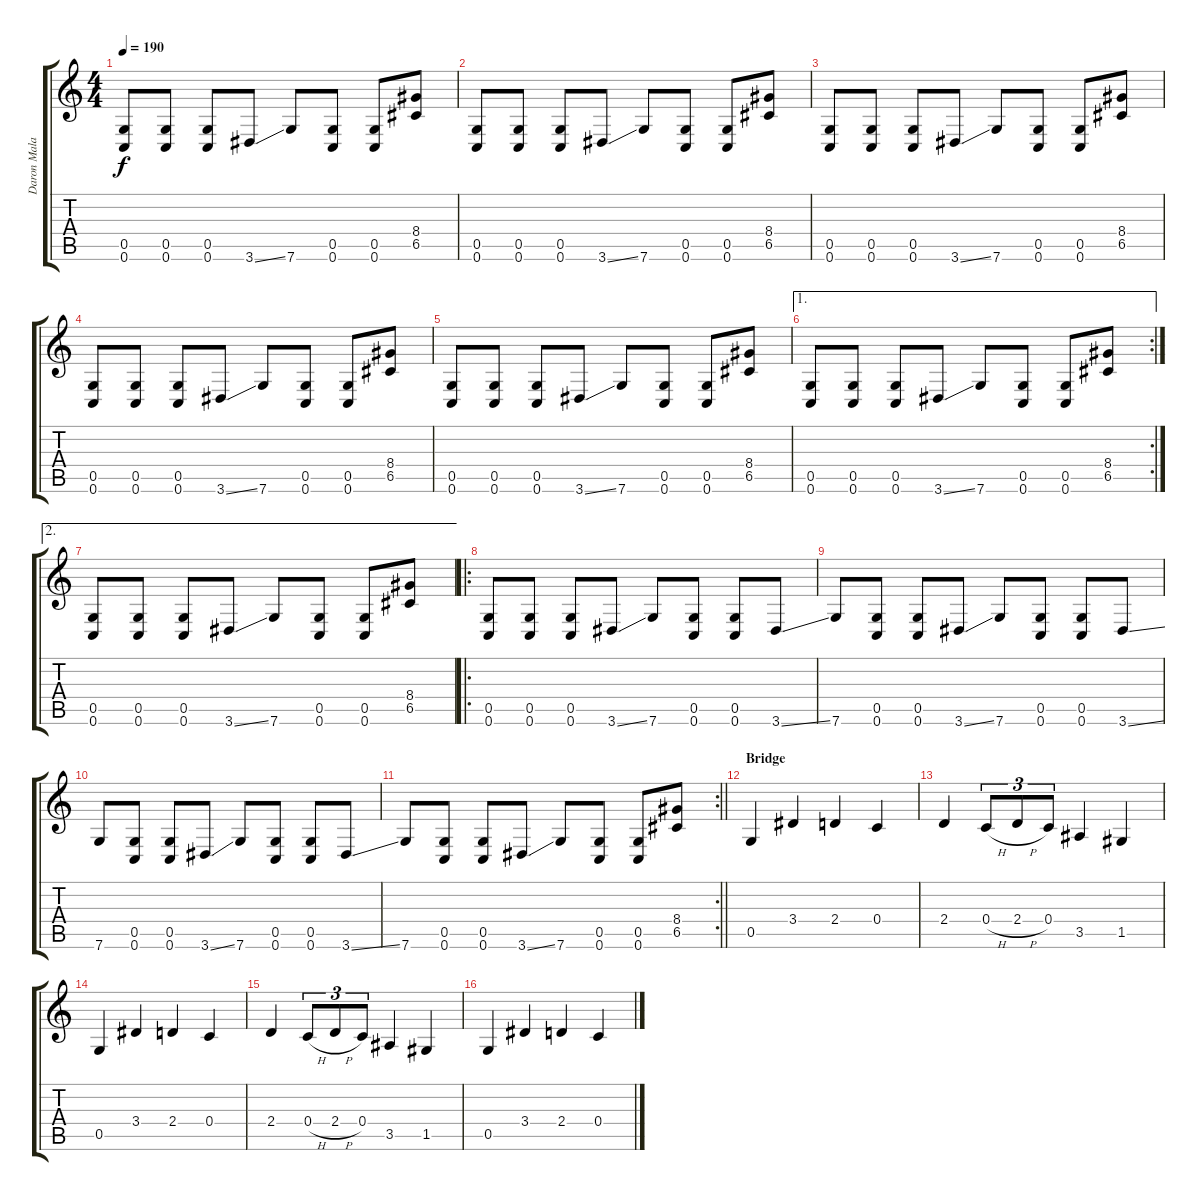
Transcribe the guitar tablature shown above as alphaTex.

\track ("Daron Malakian" "Daron Mala") {instrument distortionguitar}
\staff {score tabs}
\tuning (D4 A3 F3 C3 G2 C2) {hide}
\ts (4 4)
\tempo 190
\clef g2
\ks c
(0.5 0.6).8{dy f} (0.5 0.6).8 (0.5 0.6).8 3.6{ss}.8 7.6.8 (0.5 0.6).8 (0.5 0.6).8 (8.4 6.5).8 |
(0.5 0.6).8 (0.5 0.6).8 (0.5 0.6).8 3.6{ss}.8 7.6.8 (0.5 0.6).8 (0.5 0.6).8 (8.4 6.5).8 |
(0.5 0.6).8 (0.5 0.6).8 (0.5 0.6).8 3.6{ss}.8 7.6.8 (0.5 0.6).8 (0.5 0.6).8 (8.4 6.5).8 |
(0.5 0.6).8 (0.5 0.6).8 (0.5 0.6).8 3.6{ss}.8 7.6.8 (0.5 0.6).8 (0.5 0.6).8 (8.4 6.5).8 |
(0.5 0.6).8 (0.5 0.6).8 (0.5 0.6).8 3.6{ss}.8 7.6.8 (0.5 0.6).8 (0.5 0.6).8 (8.4 6.5).8 |
\ae 1
\rc 2
(0.5 0.6).8 (0.5 0.6).8 (0.5 0.6).8 3.6{ss}.8 7.6.8 (0.5 0.6).8 (0.5 0.6).8 (8.4 6.5).8 |
\ae 2
(0.5 0.6).8 (0.5 0.6).8 (0.5 0.6).8 3.6{ss}.8 7.6.8 (0.5 0.6).8 (0.5 0.6).8 (8.4 6.5).8 |
\ro
(0.5 0.6).8 (0.5 0.6).8 (0.5 0.6).8 3.6{ss}.8 7.6.8 (0.5 0.6).8 (0.5 0.6).8 3.6{ss}.8 |
7.6.8 (0.5 0.6).8 (0.5 0.6).8 3.6{ss}.8 7.6.8 (0.5 0.6).8 (0.5 0.6).8 3.6{ss}.8 |
7.6.8 (0.5 0.6).8 (0.5 0.6).8 3.6{ss}.8 7.6.8 (0.5 0.6).8 (0.5 0.6).8 3.6{ss}.8 |
\rc 2
\barLineRight lightlight
7.6.8 (0.5 0.6).8 (0.5 0.6).8 3.6{ss}.8 7.6.8 (0.5 0.6).8 (0.5 0.6).8 (8.4 6.5).8 |
\section ("" "Bridge")
0.5.4 3.4.4 2.4.4 0.4.4 |
2.4.4 0.4{h}.8{tu (3 2)} 2.4{h}.8{tu (3 2)} 0.4.8{tu (3 2)} 3.5.4 1.5.4 |
0.5.4 3.4.4 2.4.4 0.4.4 |
2.4.4 0.4{h}.8{tu (3 2)} 2.4{h}.8{tu (3 2)} 0.4.8{tu (3 2)} 3.5.4 1.5.4 |
0.5.4 3.4.4 2.4.4 0.4.4
